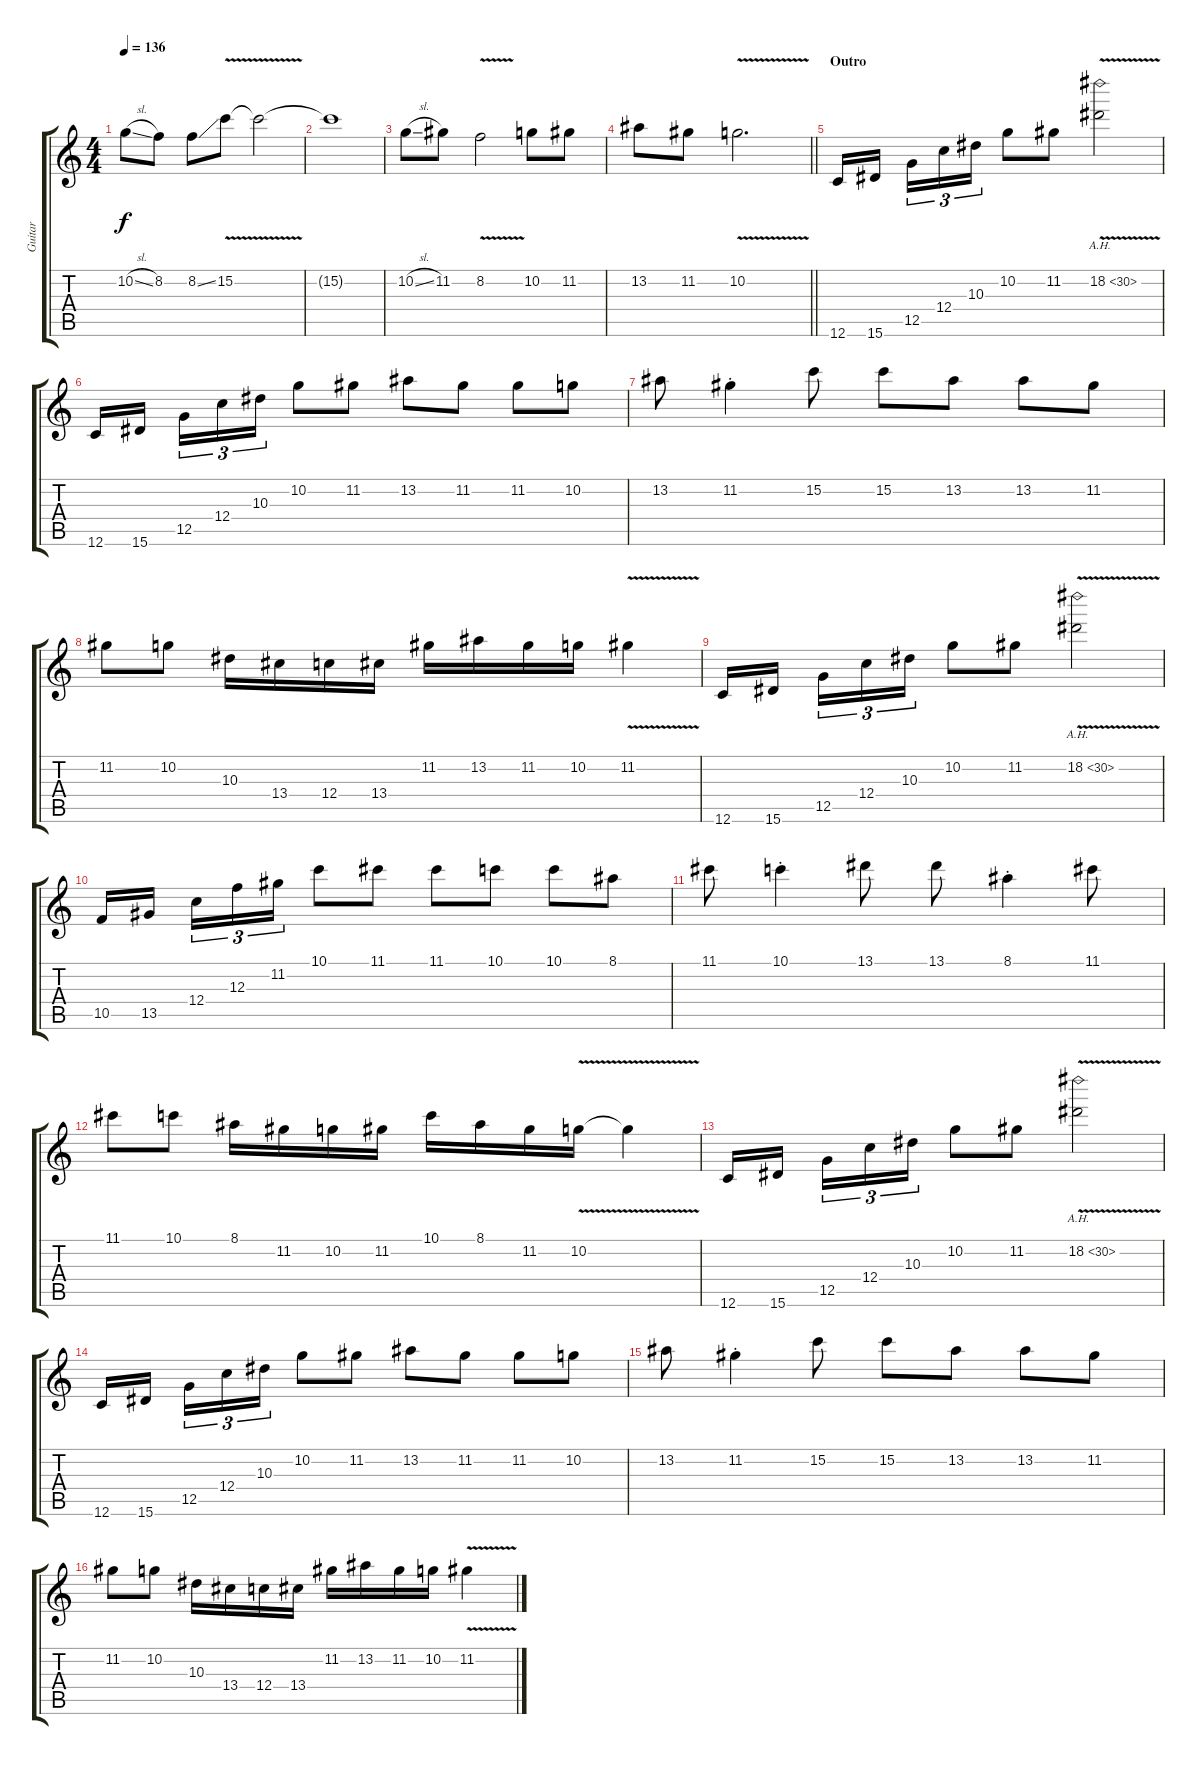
\track ("Guitar" "Guitar") {instrument overdrivenguitar}
\staff {score tabs}
\tuning (D4 A3 F3 C3 G2 C2) {hide}
\ts (4 4)
\tempo 136
\clef g2
\ks c
10.2{sl}.8{dy f} 8.2.8 8.2{ss}.8 15.2{v}.8 15.2{t}.2 |
15.2{t}.1 |
10.2{sl}.8 11.2.8 8.2{v}.2 10.2.8 11.2.8 |
\barLineRight lightlight
13.2.8 11.2.8 10.2{v}.2{d} |
\section ("" "Outro")
12.6.16 15.6.16{beam splitsecondary} 12.5.16{tu (3 2)} 12.4.16{tu (3 2)} 10.3.16{tu (3 2)} 10.2.8 11.2.8 18.2{ah 12 v}.2 |
12.6.16 15.6.16{beam splitsecondary} 12.5.16{tu (3 2)} 12.4.16{tu (3 2)} 10.3.16{tu (3 2)} 10.2.8 11.2.8 13.2.8 11.2.8 11.2.8 10.2.8 |
13.2.8 11.2{st}.4 15.2.8 15.2.8 13.2.8 13.2.8 11.2.8 |
11.2.8 10.2.8 10.3.16 13.4.16 12.4.16 13.4.16 11.2.16 13.2.16 11.2.16 10.2.16 11.2{v}.4 |
12.6.16 15.6.16{beam splitsecondary} 12.5.16{tu (3 2)} 12.4.16{tu (3 2)} 10.3.16{tu (3 2)} 10.2.8 11.2.8 18.2{ah 12 v}.2 |
10.5.16 13.5.16{beam splitsecondary} 12.4.16{tu (3 2)} 12.3.16{tu (3 2)} 11.2.16{tu (3 2)} 10.1.8 11.1.8 11.1.8 10.1.8 10.1.8 8.1.8 |
11.1.8{volume 13} 10.1{st}.4 13.1.8 13.1.8 8.1{st}.4 11.1.8 |
11.1.8 10.1.8 8.1.16 11.2.16 10.2.16 11.2.16 10.1.16 8.1.16 11.2.16 10.2{v}.16 10.2{t}.4 |
12.6.16 15.6.16{beam splitsecondary} 12.5.16{tu (3 2)} 12.4.16{tu (3 2)} 10.3.16{tu (3 2)} 10.2.8 11.2.8 18.2{ah 12 v}.2 |
12.6.16 15.6.16{beam splitsecondary} 12.5.16{tu (3 2)} 12.4.16{tu (3 2)} 10.3.16{tu (3 2)} 10.2.8 11.2.8 13.2.8 11.2.8 11.2.8 10.2.8 |
13.2.8{volume 10} 11.2{st}.4 15.2.8 15.2.8 13.2.8 13.2.8 11.2.8 |
11.2.8 10.2.8 10.3.16 13.4.16 12.4.16 13.4.16 11.2.16 13.2.16 11.2.16 10.2.16 11.2{v}.4
